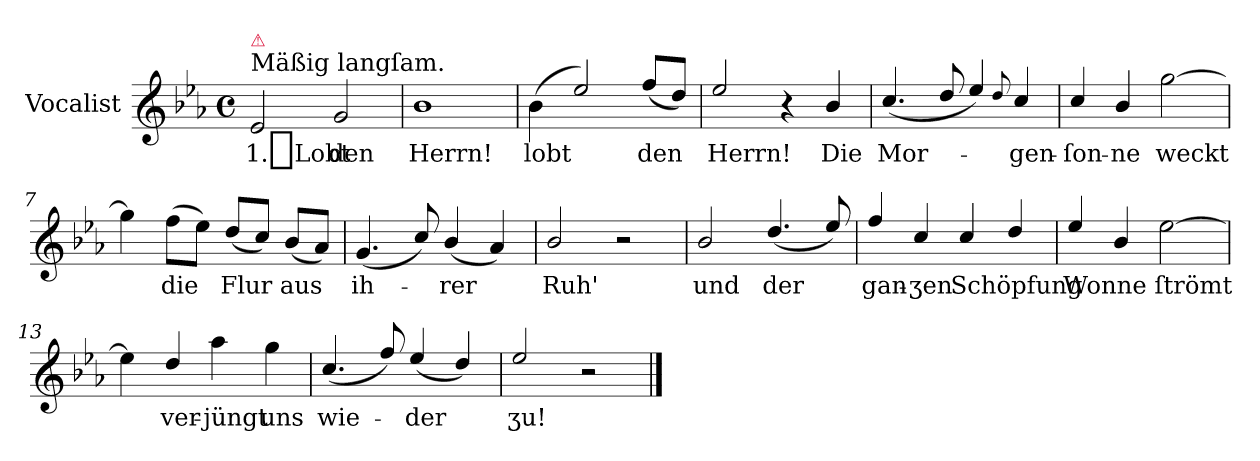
**kern	**text
*part1	*part1
*staff1	*staff1
*I"Vocalist	*
*clefG2	*
*k[b-e-a-]	*
*E-:	*
*M4/4	*
*met(c)	*
=1	=1
!LO:TX:a:t=Mäßig langſam.	!
!LO:TX:a:color=crimson:t=⚠	!
2e-	1._Lobt
2g	den
=2	=2
1b-	Herrn!
=3	=3
(>4b-	lobt
2ee-/)	.
(8ff/L	den
8ddJ)	.
=4	=4
2ee-/	Herrn!
4r	.
4b-/	Die
=5	=5
(>4.cc/	Mor-
8dd/	.
4ee-/)	.
8qqdd	.
4cc/	-gen-
=6	=6
4cc/	-ſon-
4b-/	-ne
[2gg	weckt
=7	=7
4gg]	.
(8ffL	die
8ee-J)	.
(8dd/L	Flur
8ccJ)	.
(8b-/L	aus
8a-J)	.
=8	=8
(>4.g	ih-
8cc/)	.
(>4b-/	-rer
4a-/)	.
=9	=9
2b-/	Ruh'
2r	.
=10	=10
2b-/	und
(>4.dd/	der
8ee-/)	.
=11	=11
4ff/	gan-
4cc/	-ʒen
4cc/	Schöpfung
4dd/	.
=12	=12
4ee-/	Wonne
4b-/	.
[2ee-	ſtrömt
=13	=13
4ee-]	.
4dd/	ver-
4aa-	-jüngt
4gg	uns
=14	=14
(>4.cc/	wie-
8ff/)	.
(>4ee-/	-der
4dd/)	.
=15	=15
2ee-/	ʒu!
2r	.
==	==
*-	*-
